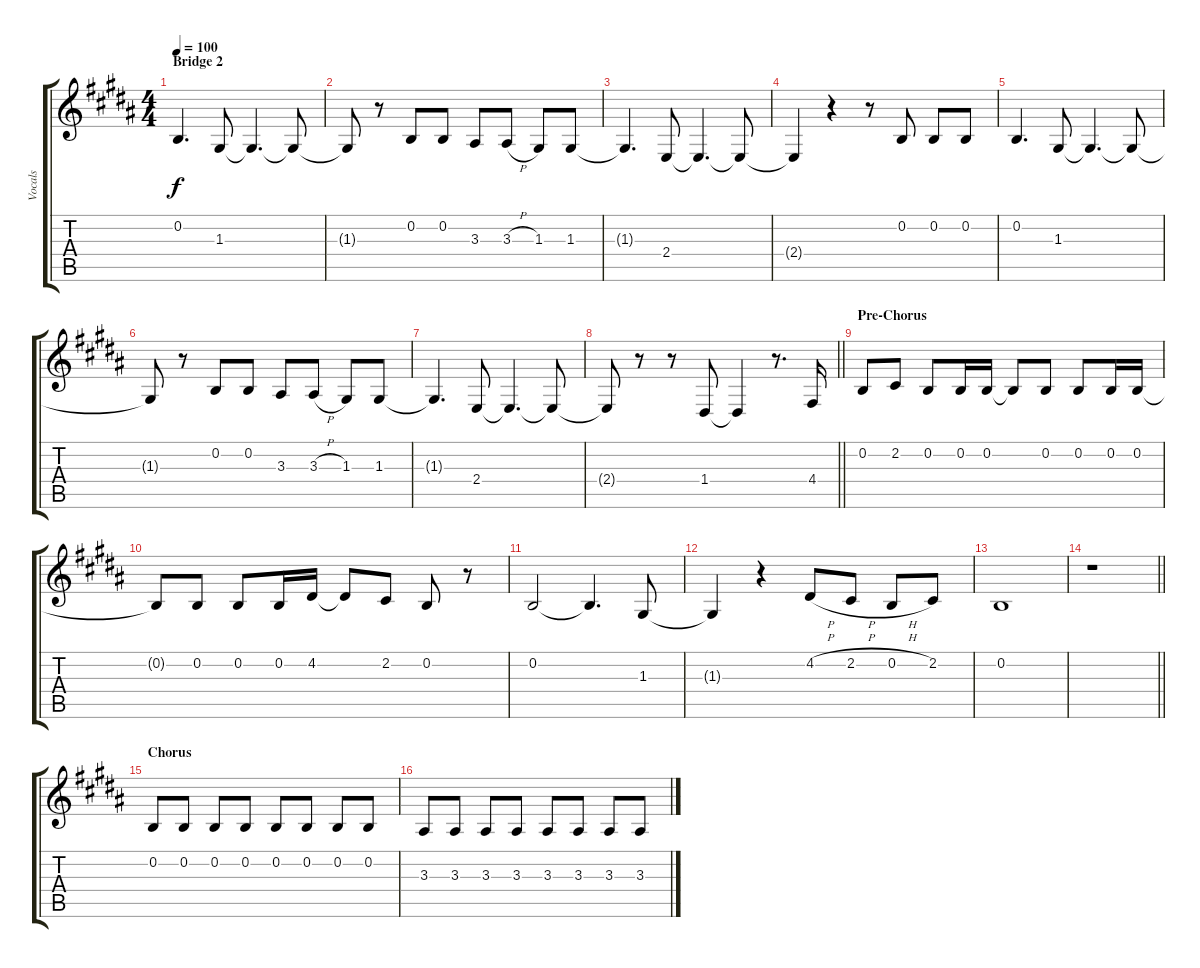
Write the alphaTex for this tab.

\track ("Vocals" "Vocals") {instrument flute}
\staff {score tabs}
\tuning (E4 B3 G3 D3 A2 E2) {hide}
\ts (4 4)
\section ("" "Bridge 2")
\tempo 100
\clef g2
\ks b
0.2.4{d dy f} 1.3.8 1.3{t}.4{d} 1.3{t}.8 |
1.3{t}.8 r.8 0.2.8 0.2.8 3.3.8 3.3{h}.8 1.3.8 1.3.8 |
1.3{t}.4{d} 2.4.8 2.4{t}.4{d} 2.4{t}.8 |
2.4{t}.4 r.4 r.8 0.2.8 0.2.8 0.2.8 |
0.2.4{d} 1.3.8 1.3{t}.4{d} 1.3{t}.8 |
1.3{t}.8 r.8 0.2.8 0.2.8 3.3.8 3.3{h}.8 1.3.8 1.3.8 |
1.3{t}.4{d} 2.4.8 2.4{t}.4{d} 2.4{t}.8 |
\barLineRight lightlight
2.4{t}.8 r.8 r.8 1.4.8 1.4{t}.4 r.8{d} 4.4.16 |
\section ("" "Pre-Chorus")
0.2.8 2.2.8 0.2.8 0.2.16 0.2.16 0.2{t}.8 0.2.8 0.2.8 0.2.16 0.2.16 |
0.2{t}.8 0.2.8 0.2.8 0.2.16 4.2.16 4.2{t}.8 2.2.8 0.2.8 r.8 |
0.2.2 0.2{t}.4{d} 1.3.8 |
1.3{t}.4 r.4 4.2{h}.8 2.2{h}.8 0.2{h}.8 2.2.8 |
0.2.1 |
\barLineRight lightlight
r.1 |
\section ("" "Chorus")
0.2.8 0.2.8 0.2.8 0.2.8 0.2.8 0.2.8 0.2.8 0.2.8 |
3.3.8 3.3.8 3.3.8 3.3.8 3.3.8 3.3.8 3.3.8 3.3.8
